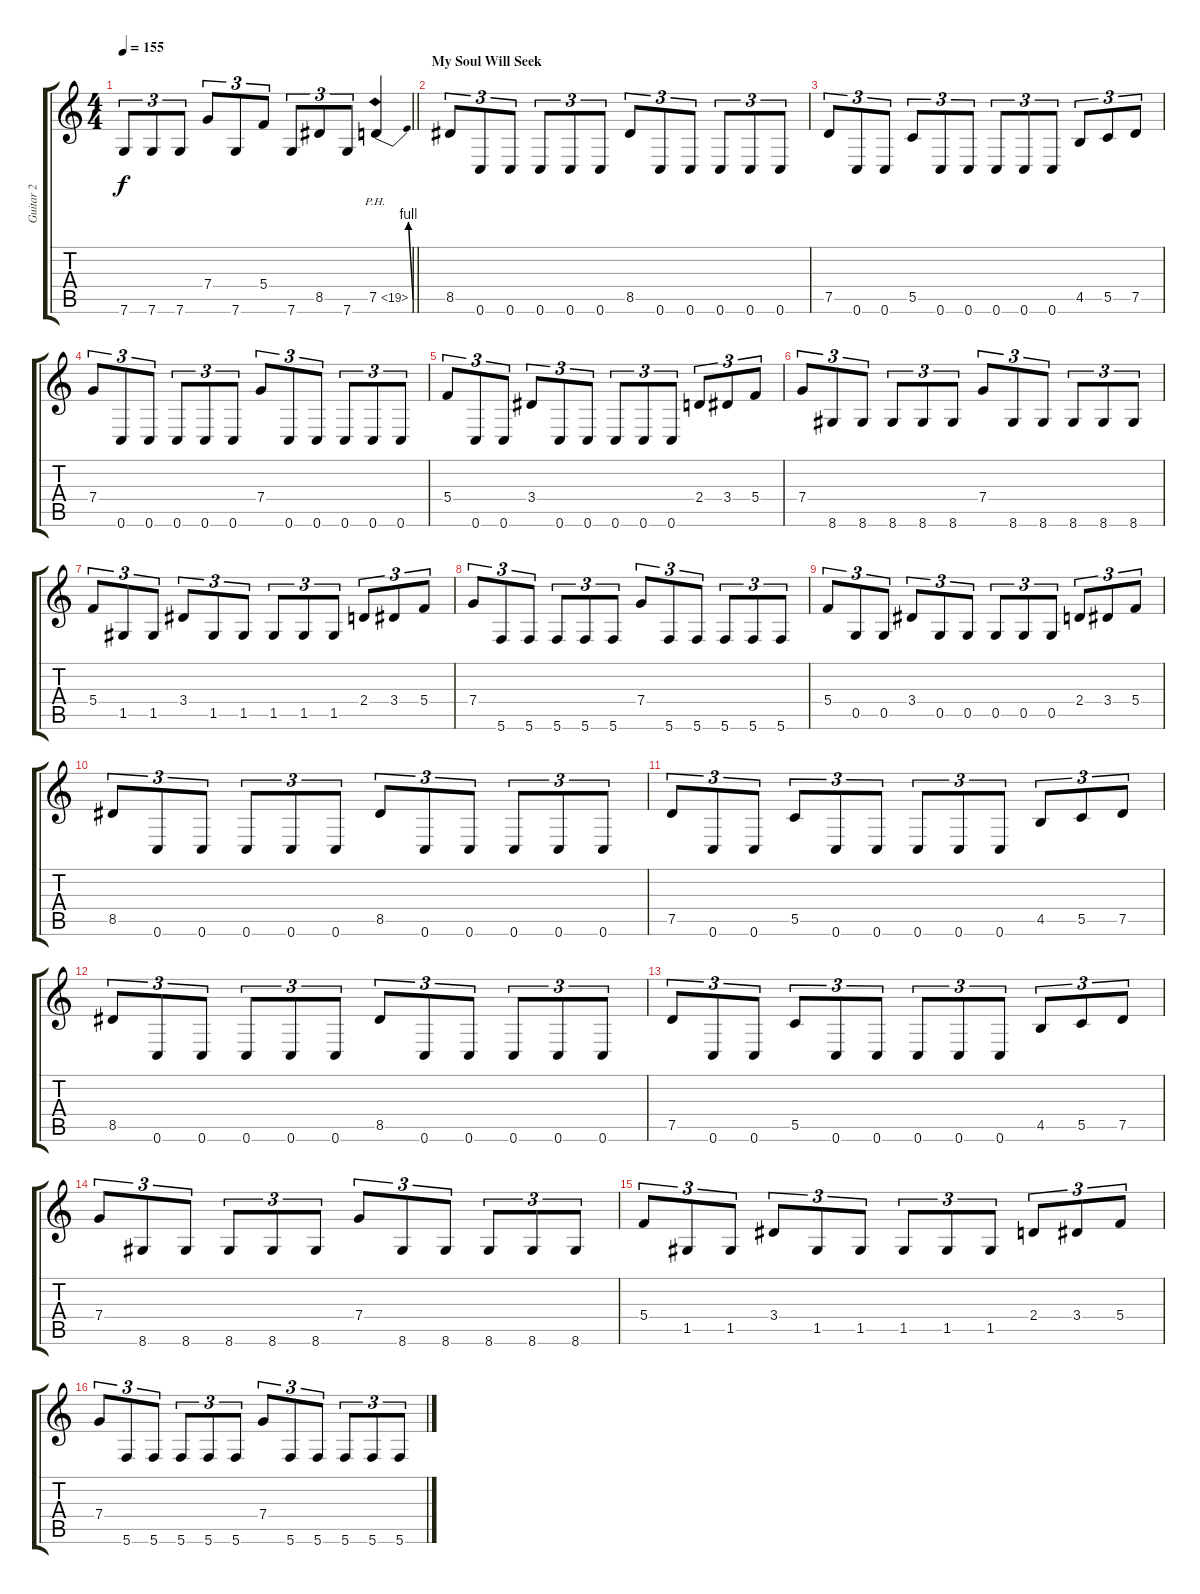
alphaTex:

\track ("Guitar 2" "Guitar 2") {instrument overdrivenguitar}
\staff {score tabs}
\tuning (D4 A3 F3 C3 G2 C2) {hide}
\ts (4 4)
\tempo 155
\clef g2
\barLineRight lightlight
\ks c
7.6.8{tu (3 2) dy f} 7.6.8{tu (3 2)} 7.6.8{tu (3 2)} 7.4.8{tu (3 2)} 7.6.8{tu (3 2)} 5.4.8{tu (3 2)} 7.6.8{tu (3 2)} 8.5.8{tu (3 2)} 7.6.8{tu (3 2)} 7.5{be (bend 0 0 60 4) ph 12}.4 |
\section ("" "My Soul Will Seek")
8.5.8{tu (3 2)} 0.6.8{tu (3 2)} 0.6.8{tu (3 2)} 0.6.8{tu (3 2)} 0.6.8{tu (3 2)} 0.6.8{tu (3 2)} 8.5.8{tu (3 2)} 0.6.8{tu (3 2)} 0.6.8{tu (3 2)} 0.6.8{tu (3 2)} 0.6.8{tu (3 2)} 0.6.8{tu (3 2)} |
7.5.8{tu (3 2)} 0.6.8{tu (3 2)} 0.6.8{tu (3 2)} 5.5.8{tu (3 2)} 0.6.8{tu (3 2)} 0.6.8{tu (3 2)} 0.6.8{tu (3 2)} 0.6.8{tu (3 2)} 0.6.8{tu (3 2)} 4.5.8{tu (3 2)} 5.5.8{tu (3 2)} 7.5.8{tu (3 2)} |
7.4.8{tu (3 2)} 0.6.8{tu (3 2)} 0.6.8{tu (3 2)} 0.6.8{tu (3 2)} 0.6.8{tu (3 2)} 0.6.8{tu (3 2)} 7.4.8{tu (3 2)} 0.6.8{tu (3 2)} 0.6.8{tu (3 2)} 0.6.8{tu (3 2)} 0.6.8{tu (3 2)} 0.6.8{tu (3 2)} |
5.4.8{tu (3 2)} 0.6.8{tu (3 2)} 0.6.8{tu (3 2)} 3.4.8{tu (3 2)} 0.6.8{tu (3 2)} 0.6.8{tu (3 2)} 0.6.8{tu (3 2)} 0.6.8{tu (3 2)} 0.6.8{tu (3 2)} 2.4.8{tu (3 2)} 3.4.8{tu (3 2)} 5.4.8{tu (3 2)} |
7.4.8{tu (3 2)} 8.6.8{tu (3 2)} 8.6.8{tu (3 2)} 8.6.8{tu (3 2)} 8.6.8{tu (3 2)} 8.6.8{tu (3 2)} 7.4.8{tu (3 2)} 8.6.8{tu (3 2)} 8.6.8{tu (3 2)} 8.6.8{tu (3 2)} 8.6.8{tu (3 2)} 8.6.8{tu (3 2)} |
5.4.8{tu (3 2)} 1.5.8{tu (3 2)} 1.5.8{tu (3 2)} 3.4.8{tu (3 2)} 1.5.8{tu (3 2)} 1.5.8{tu (3 2)} 1.5.8{tu (3 2)} 1.5.8{tu (3 2)} 1.5.8{tu (3 2)} 2.4.8{tu (3 2)} 3.4.8{tu (3 2)} 5.4.8{tu (3 2)} |
7.4.8{tu (3 2)} 5.6.8{tu (3 2)} 5.6.8{tu (3 2)} 5.6.8{tu (3 2)} 5.6.8{tu (3 2)} 5.6.8{tu (3 2)} 7.4.8{tu (3 2)} 5.6.8{tu (3 2)} 5.6.8{tu (3 2)} 5.6.8{tu (3 2)} 5.6.8{tu (3 2)} 5.6.8{tu (3 2)} |
5.4.8{tu (3 2)} 0.5.8{tu (3 2)} 0.5.8{tu (3 2)} 3.4.8{tu (3 2)} 0.5.8{tu (3 2)} 0.5.8{tu (3 2)} 0.5.8{tu (3 2)} 0.5.8{tu (3 2)} 0.5.8{tu (3 2)} 2.4.8{tu (3 2)} 3.4.8{tu (3 2)} 5.4.8{tu (3 2)} |
8.5.8{tu (3 2)} 0.6.8{tu (3 2)} 0.6.8{tu (3 2)} 0.6.8{tu (3 2)} 0.6.8{tu (3 2)} 0.6.8{tu (3 2)} 8.5.8{tu (3 2)} 0.6.8{tu (3 2)} 0.6.8{tu (3 2)} 0.6.8{tu (3 2)} 0.6.8{tu (3 2)} 0.6.8{tu (3 2)} |
7.5.8{tu (3 2)} 0.6.8{tu (3 2)} 0.6.8{tu (3 2)} 5.5.8{tu (3 2)} 0.6.8{tu (3 2)} 0.6.8{tu (3 2)} 0.6.8{tu (3 2)} 0.6.8{tu (3 2)} 0.6.8{tu (3 2)} 4.5.8{tu (3 2)} 5.5.8{tu (3 2)} 7.5.8{tu (3 2)} |
8.5.8{tu (3 2)} 0.6.8{tu (3 2)} 0.6.8{tu (3 2)} 0.6.8{tu (3 2)} 0.6.8{tu (3 2)} 0.6.8{tu (3 2)} 8.5.8{tu (3 2)} 0.6.8{tu (3 2)} 0.6.8{tu (3 2)} 0.6.8{tu (3 2)} 0.6.8{tu (3 2)} 0.6.8{tu (3 2)} |
7.5.8{tu (3 2)} 0.6.8{tu (3 2)} 0.6.8{tu (3 2)} 5.5.8{tu (3 2)} 0.6.8{tu (3 2)} 0.6.8{tu (3 2)} 0.6.8{tu (3 2)} 0.6.8{tu (3 2)} 0.6.8{tu (3 2)} 4.5.8{tu (3 2)} 5.5.8{tu (3 2)} 7.5.8{tu (3 2)} |
7.4.8{tu (3 2)} 8.6.8{tu (3 2)} 8.6.8{tu (3 2)} 8.6.8{tu (3 2)} 8.6.8{tu (3 2)} 8.6.8{tu (3 2)} 7.4.8{tu (3 2)} 8.6.8{tu (3 2)} 8.6.8{tu (3 2)} 8.6.8{tu (3 2)} 8.6.8{tu (3 2)} 8.6.8{tu (3 2)} |
5.4.8{tu (3 2)} 1.5.8{tu (3 2)} 1.5.8{tu (3 2)} 3.4.8{tu (3 2)} 1.5.8{tu (3 2)} 1.5.8{tu (3 2)} 1.5.8{tu (3 2)} 1.5.8{tu (3 2)} 1.5.8{tu (3 2)} 2.4.8{tu (3 2)} 3.4.8{tu (3 2)} 5.4.8{tu (3 2)} |
7.4.8{tu (3 2)} 5.6.8{tu (3 2)} 5.6.8{tu (3 2)} 5.6.8{tu (3 2)} 5.6.8{tu (3 2)} 5.6.8{tu (3 2)} 7.4.8{tu (3 2)} 5.6.8{tu (3 2)} 5.6.8{tu (3 2)} 5.6.8{tu (3 2)} 5.6.8{tu (3 2)} 5.6.8{tu (3 2)}
